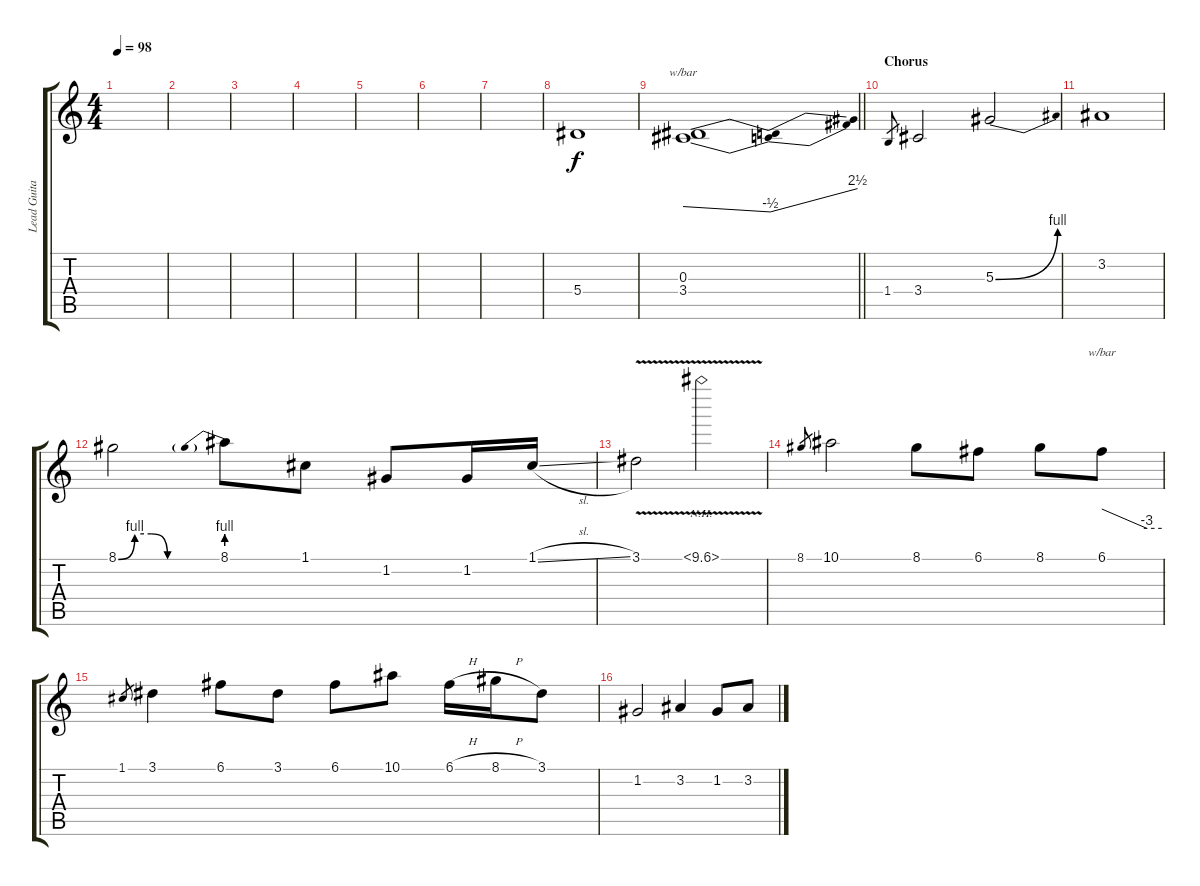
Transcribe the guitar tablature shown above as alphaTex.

\track ("Lead Guitar" "Lead Guita") {instrument distortionguitar}
\staff {score tabs}
\tuning (C4 G3 Eb3 Bb2 F2 C2) {hide}
\ts (4 4)
\tempo 98
\clef g2
\ks c
|
|
|
|
|
|
|
5.4.1 |
\barLineRight lightlight
(0.3 3.4).1{tbe (dip default 0 0 30 -2 60 10)} |
\section ("" "Chorus")
1.4.8{gr} 3.4.2 5.3{be (bend 0 0 60 4)}.2 |
3.2.1 |
8.1{be (custom 0 0 10 4 20 4 30 0 60 0)}.2 8.1{be (prebend 0 4 60 4)}.8 1.1.8 1.2.8 1.2.16 1.1{sl}.16 |
3.1{v}.2 10.1{nh v}.2 |
8.1.8{gr} 10.1.2 8.1.8 6.1.8 8.1.8 6.1.8{tbe (custom default 0 0 45 -12 60 -12)} |
1.1.8{gr} 3.1.4 6.1.8 3.1.8 6.1.8 10.1.8 6.1{h}.16 8.1{h}.16 3.1.8 |
1.2.2 3.2.4 1.2.8 3.2.8
